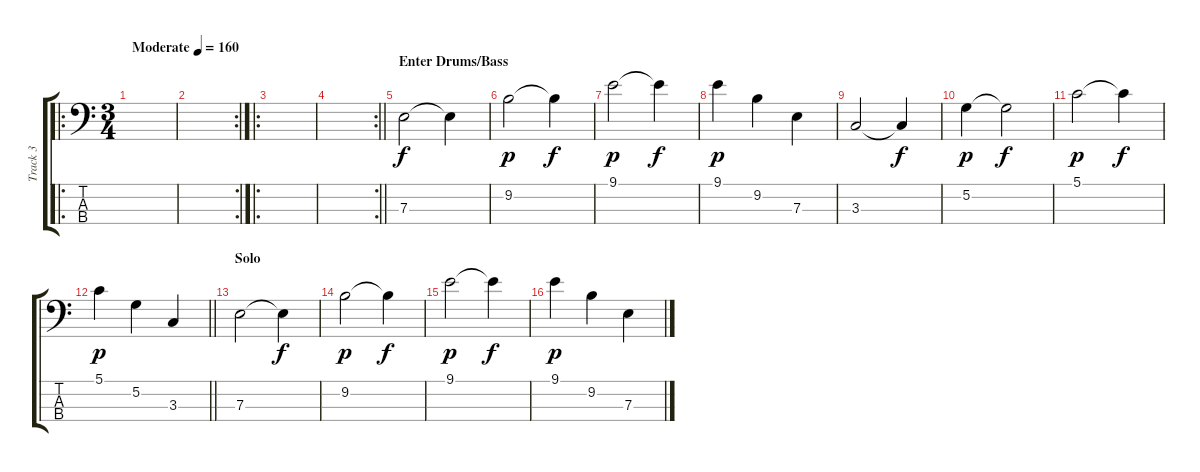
\track ("Track 3" "Track 3") {solo instrument electricbasspick}
\staff {score tabs}
\tuning (G2 D2 A1 E1) {hide}
\ro
\ts (3 4)
\tempo (160 "Moderate")
\clef f4
\ks c
|
\rc 2
|
\ro
|
\rc 2
\barLineRight lightlight
|
\section ("" "Enter Drums/Bass")
7.3.2 7.3{t}.4{dy f} |
9.2.2{dy p} 9.2{t}.4{dy f} |
9.1.2{dy p} 9.1{t}.4{dy f} |
9.1.4{dy p} 9.2.4 7.3.4 |
3.3.2 3.3{t}.4{dy f} |
5.2.4{dy p} 5.2{t}.2{dy f} |
5.1.2{dy p} 5.1{t}.4{dy f} |
\barLineRight lightlight
5.1.4{dy p} 5.2.4 3.3.4 |
\section ("" "Solo")
7.3.2 7.3{t}.4{dy f} |
9.2.2{dy p} 9.2{t}.4{dy f} |
9.1.2{dy p} 9.1{t}.4{dy f} |
9.1.4{dy p} 9.2.4 7.3.4
